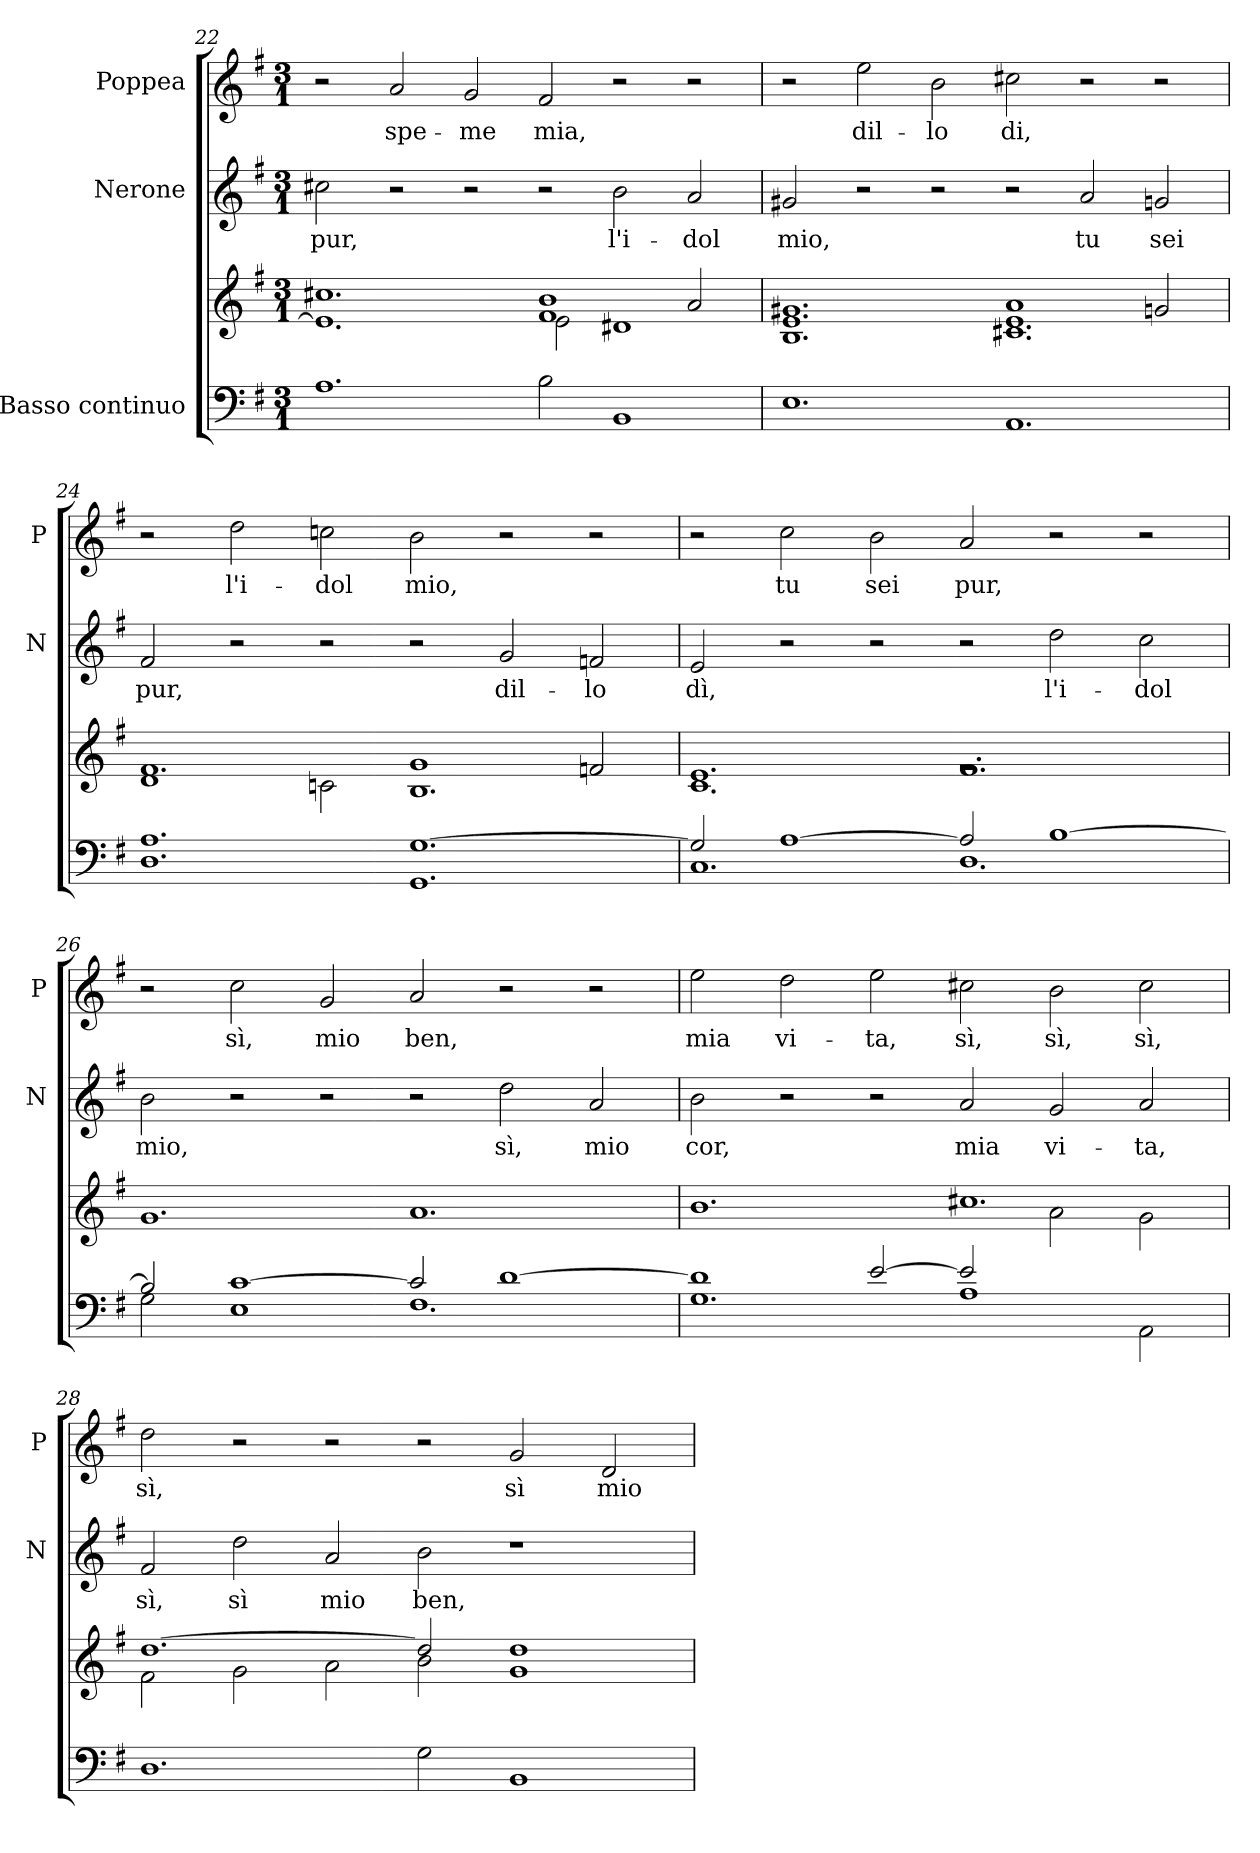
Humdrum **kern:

**kern	**kern	**kern	**text	**kern	**text
*part3	*part3	*part2	*part2	*part1	*part1
*staff4	*staff3	*staff2	*staff2	*staff1	*staff1
*I"Basso  continuo	*	*I"Nerone	*	*I"Poppea	*
*	*	*I'N	*	*I'P	*
!!LO:LB:g=z
*clefF4	*clefG2	*clefG2	*	*clefG2	*
*k[f#]	*k[f#]	*k[f#]	*	*k[f#]	*
*M3/1	*M3/1	*M3/1	*	*M3/1	*
=22	=22	=22	=22	=22	=22
*	*^	*	*	*	*
!	!	!	!	!LO:LY:b	!	!
1.A	1.cc#X	1.e]	2cc#X\	pur,	2r	.
!	!	!	!	!	!	!LO:LY:b
.	.	.	2r	.	2a/	spe-
!	!	!	!	!	!	!LO:LY:b
.	.	.	2r	.	2g/	-me
!	!	!	!	!	!	!LO:LY:b
2B\	1f# 1b	2e\	2r	.	2f#/	mia,
!	!	!	!	!LO:LY:b	!	!
1BB	.	1d#X	2b\	l'i-	2r	.
!	!	!	!	!LO:LY:b	!	!
.	2a/	.	2a/	-dol	2r	.
=23	=23	=23	=23	=23	=23	=23
!	!	!	!	!LO:LY:b	!	!
1.E	1.e 1.g#X	1.B	2g#X/	mio,	2r	.
!	!	!	!	!	!	!LO:LY:b
.	.	.	2r	.	2ee\	dil-
!	!	!	!	!	!	!LO:LY:b
.	.	.	2r	.	2b\	-lo
!	!	!	!	!	!	!LO:LY:b
1.AA	1a	1.c#X 1.e	2r	.	2cc#X\	di,
!	!	!	!	!LO:LY:b	!	!
.	.	.	2a/	tu	2r	.
!	!	!	!	!LO:LY:b	!	!
.	2gn/	.	2gn/	sei	2r	.
=24	=24	=24	=24	=24	=24	=24
!	!	!	!	!LO:LY:b	!	!
1.D 1.A	1.f#	1d	2f#/	pur,	2r	.
!	!	!	!	!	!	!LO:LY:b
.	.	.	2r	.	2dd\	l'i-
!	!	!	!	!	!	!LO:LY:b
.	.	2cn\	2r	.	2ccn\	-dol
!	!	!	!	!	!	!LO:LY:b
1.GG [1.G	1g	1.B	2r	.	2b\	mio,
!	!	!	!	!LO:LY:b	!	!
.	.	.	2g/	dil-	2r	.
!	!	!	!	!LO:LY:b	!	!
.	2fn/	.	2fn/	-lo	2r	.
=25	=25	=25	=25	=25	=25	=25
*^	*	*	*	*	*	*
!	!	!	!	!	!LO:LY:b	!	!
2G/]	1.C	1.e	1.c	2e/	dì,	2r	.
!	!	!	!	!	!	!	!LO:LY:b
[1A	.	.	.	2r	.	2cc\	tu
!	!	!	!	!	!	!	!LO:LY:b
.	.	.	.	2r	.	2b\	sei
!	!	!	!	!	!	!	!LO:LY:b
2A/]	1.D	1.f#	1.rg	2r	.	2a/	pur,
!	!	!	!	!	!LO:LY:b	!	!
[1B	.	.	.	2dd\	l'i-	2r	.
!	!	!	!	!	!LO:LY:b	!	!
.	.	.	.	2cc\	-dol	2r	.
*	*	*v	*v	*	*	*	*
!!LO:PB:g=z
=26	=26	=26	=26	=26	=26	=26
!	!	!	!	!LO:LY:b	!	!
2B/]	2G\	1.g	2b\	mio,	2r	.
!	!	!	!	!	!	!LO:LY:b
[1c	1E	.	2r	.	2cc\	sì,
!	!	!	!	!	!	!LO:LY:b
.	.	.	2r	.	2g/	mio
!	!	!	!	!	!	!LO:LY:b
2c/]	1.F#	1.a	2r	.	2a/	ben,
!	!	!	!	!LO:LY:b	!	!
[1d	.	.	2dd\	sì,	2r	.
!	!	!	!	!LO:LY:b	!	!
.	.	.	2a/	mio	2r	.
=27	=27	=27	=27	=27	=27	=27
*	*	*^	*	*	*	*
!	!	!	!	!	!LO:LY:b	!	!LO:LY:b
1d]	1.G	1.b	1.ryy	2b\	cor,	2ee\	mia
!	!	!	!	!	!	!	!LO:LY:b
.	.	.	.	2r	.	2dd\	vi-
!	!	!	!	!	!	!	!LO:LY:b
[2e/	.	.	.	2r	.	2ee\	-ta,
!	!	!	!	!	!LO:LY:b	!	!LO:LY:b
2e/]	1A	1.cc#X	2ryy	2a/	mia	2cc#X\	sì,
!	!	!	!	!	!LO:LY:b	!	!LO:LY:b
1ryy	.	.	2a\	2g/	vi-	2b\	sì,
!	!	!	!	!	!LO:LY:b	!	!LO:LY:b
.	2AA\	.	2g\	2a/	-ta,	2cc#\	sì,
=28	=28	=28	=28	=28	=28	=28	=28
!	!	!	!	!	!LO:LY:b	!	!LO:LY:b
*v	*v	*	*	*	*	*	*
1.D	[1.dd	2f#\	2f#/	sì,	2dd\	sì,
!	!	!	!	!LO:LY:b	!	!
.	.	2g\	2dd\	sì	2r	.
!	!	!	!	!LO:LY:b	!	!
.	.	2a\	2a/	mio	2r	.
!	!	!	!	!LO:LY:b	!	!
2G\	2dd/]	2b\	2b\	ben,	2r	.
!	!	!	!	!	!	!LO:LY:b
1BB	1dd	1g	1r	.	2g/	sì
!	!	!	!	!	!	!LO:LY:b
.	.	.	.	.	2d/	mio
*	*v	*v	*	*	*	*
=	=	=	=	=	=
*-	*-	*-	*-	*-	*-
